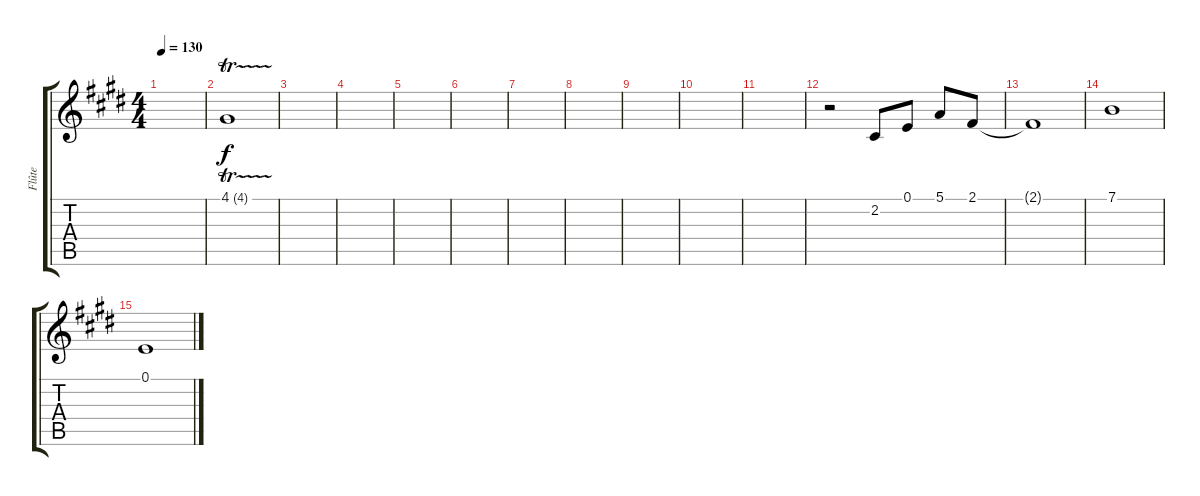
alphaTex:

\track ("Flûte" "Flûte") {instrument flute}
\staff {score tabs}
\tuning (E4 B3 G3 D3 A2 E2) {hide}
\ts (4 4)
\tempo 130
\clef g2
\ks e
|
4.1{tr (4 16)}.1{volume 16} |
|
|
|
|
|
|
|
|
|
r.2 2.2.8{volume 12} 0.1.8 5.1.8 2.1.8 |
2.1{t}.1{volume 11} |
7.1.1 |
0.1.1
